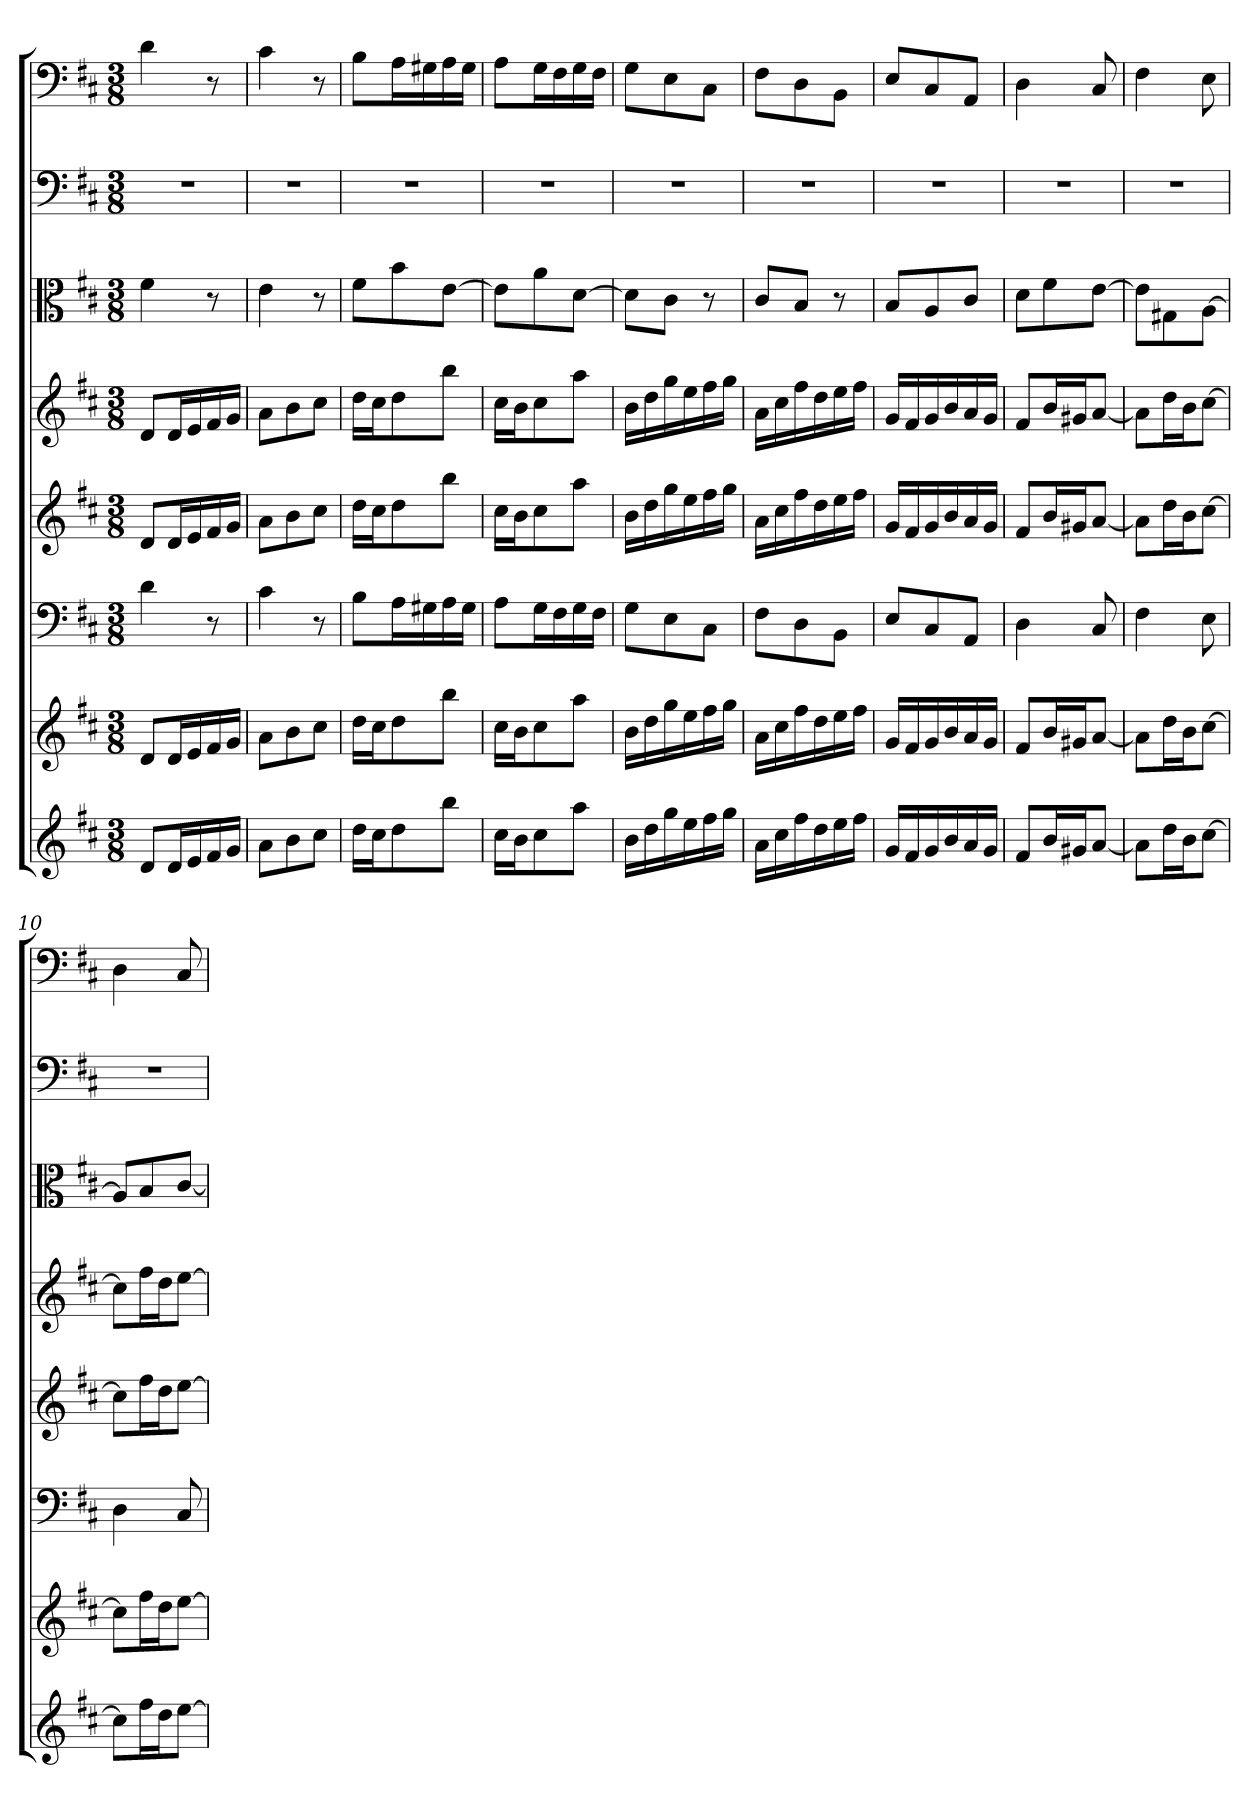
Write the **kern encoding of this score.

**kern	**kern	**kern	**kern	**kern	**kern	**kern	**kern
*part8	*part7	*part6	*part5	*part4	*part3	*part2	*part1
*staff8	*staff7	*staff6	*staff5	*staff4	*staff3	*staff2	*staff1
*	*	*clefF4	*	*	*clefC3	*clefF4	*clefF4
*k[f#c#]	*k[f#c#]	*k[f#c#]	*k[f#c#]	*k[f#c#]	*k[f#c#]	*k[f#c#]	*k[f#c#]
*D:	*D:	*D:	*D:	*D:	*D:	*D:	*D:
*M3/8	*M3/8	*M3/8	*M3/8	*M3/8	*M3/8	*M3/8	*M3/8
=1	=1	=1	=1	=1	=1	=1	=1
8dL	8dL	4d	8dL	8dL	4f#	4.r	4d
16dL	16dL	.	16dL	16dL	.	.	.
16e	16e	.	16e	16e	.	.	.
16f#	16f#	8r	16f#	16f#	8r	.	8r
16gJJ	16gJJ	.	16gJJ	16gJJ	.	.	.
=2	=2	=2	=2	=2	=2	=2	=2
8aL	8aL	4c#	8aL	8aL	4e	4.r	4c#
8b	8b	.	8b	8b	.	.	.
8cc#J	8cc#J	8r	8cc#J	8cc#J	8r	.	8r
=3	=3	=3	=3	=3	=3	=3	=3
16ddLL	16ddLL	8B\L	16ddLL	16ddLL	8f#\L	4.r	8B\L
16cc#J	16cc#J	.	16cc#J	16cc#J	.	.	.
8dd	8dd	16A\L	8dd	8dd	8b\	.	16A\L
.	.	16G#X\	.	.	.	.	16G#X\
8bbJ	8bbJ	16A\	8bbJ	8bbJ	[8e\J	.	16A\
.	.	16G#\JJ	.	.	.	.	16G#\JJ
=4	=4	=4	=4	=4	=4	=4	=4
16cc#LL	16cc#LL	8A\L	16cc#LL	16cc#LL	8e\L]	4.r	8A\L
16bJ	16bJ	.	16bJ	16bJ	.	.	.
8cc#	8cc#	16G\L	8cc#	8cc#	8a\	.	16G\L
.	.	16F#\	.	.	.	.	16F#\
8aaJ	8aaJ	16G\	8aaJ	8aaJ	[8d\J	.	16G\
.	.	16F#\JJ	.	.	.	.	16F#\JJ
=5	=5	=5	=5	=5	=5	=5	=5
16bLL	16bLL	8G\L	16bLL	16bLL	8d\L]	4.r	8G\L
16dd	16dd	.	16dd	16dd	.	.	.
16gg	16gg	8E\	16gg	16gg	8c#\J	.	8E\
16ee	16ee	.	16ee	16ee	.	.	.
16ff#	16ff#	8C#\J	16ff#	16ff#	8r	.	8C#\J
16ggJJ	16ggJJ	.	16ggJJ	16ggJJ	.	.	.
=6	=6	=6	=6	=6	=6	=6	=6
16aLL	16aLL	8F#\L	16aLL	16aLL	8c#/L	4.r	8F#\L
16cc#	16cc#	.	16cc#	16cc#	.	.	.
16ff#	16ff#	8D\	16ff#	16ff#	8B/J	.	8D\
16dd	16dd	.	16dd	16dd	.	.	.
16ee	16ee	8BB\J	16ee	16ee	8r	.	8BB\J
16ff#JJ	16ff#JJ	.	16ff#JJ	16ff#JJ	.	.	.
=7	=7	=7	=7	=7	=7	=7	=7
16gLL	16gLL	8E/L	16gLL	16gLL	8B/L	4.r	8E/L
16f#	16f#	.	16f#	16f#	.	.	.
16g	16g	8C#/	16g	16g	8A/	.	8C#/
16b	16b	.	16b	16b	.	.	.
16a	16a	8AA/J	16a	16a	8c#/J	.	8AA/J
16gJJ	16gJJ	.	16gJJ	16gJJ	.	.	.
=8	=8	=8	=8	=8	=8	=8	=8
8f#L	8f#L	4D	8f#L	8f#L	8d\L	4.r	4D
16bL	16bL	.	16bL	16bL	8f#\	.	.
16g#XJ	16g#XJ	.	16g#XJ	16g#XJ	.	.	.
[8aJ	[8aJ	8C#	[8aJ	[8aJ	[8e\J	.	8C#
=9	=9	=9	=9	=9	=9	=9	=9
8aL]	8aL]	4F#	8aL]	8aL]	8e\L]	4.r	4F#
16ddL	16ddL	.	16ddL	16ddL	8G#X\	.	.
16bJ	16bJ	.	16bJ	16bJ	.	.	.
[8cc#J	[8cc#J	8E	[8cc#J	[8cc#J	[8A\J	.	8E
=10	=10	=10	=10	=10	=10	=10	=10
8cc#L]	8cc#L]	4D	8cc#L]	8cc#L]	8A/L]	4.r	4D
16ff#L	16ff#L	.	16ff#L	16ff#L	8B/	.	.
16ddJ	16ddJ	.	16ddJ	16ddJ	.	.	.
[8eeJ	[8eeJ	8C#	[8eeJ	[8eeJ	[8c#/J	.	8C#
=	=	=	=	=	=	=	=
*-	*-	*-	*-	*-	*-	*-	*-
